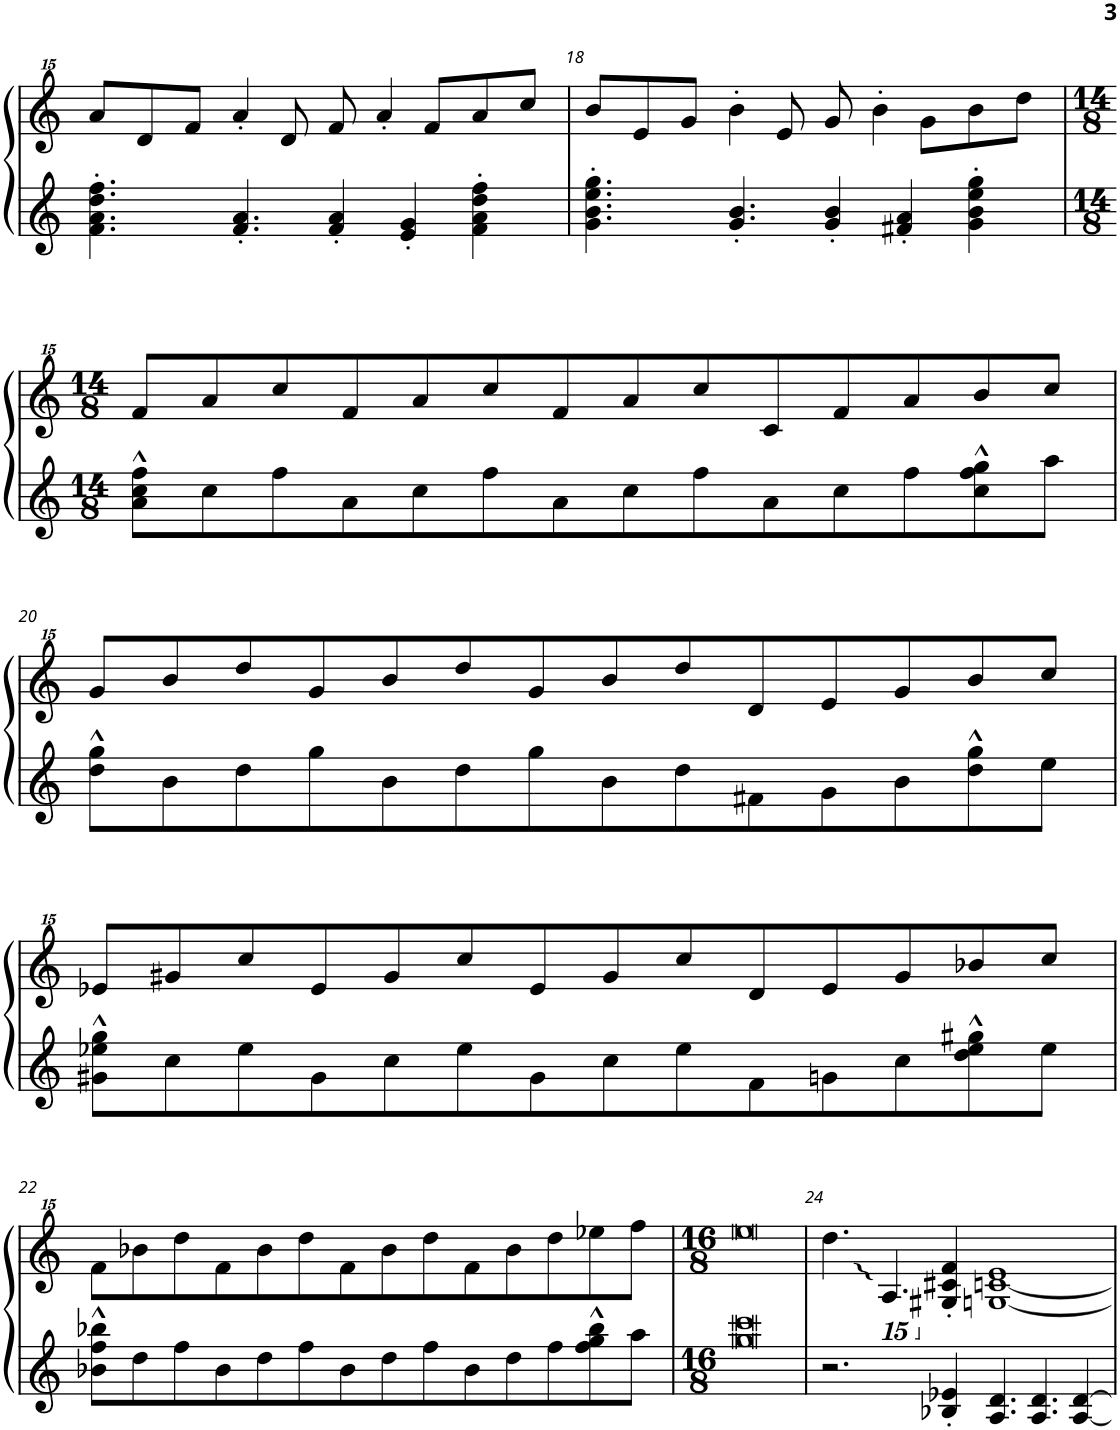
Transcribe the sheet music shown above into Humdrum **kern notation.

**kern	**kern
*part1	*part1
*staff2	*staff1
*I"Piano, Right	*
*I'Pno.	*
!!LO:PB:g=z
*clefG2	*clefG^^2
*k[]	*k[]
*M12/8	*M12/8
=17	=17
4.f\' 4.a\' 4.dd\' 4.ff\'	8aaa/L
.	8ddd/
.	8fff/J
4.f/' 4.a/'	4aaa'/
.	8ddd/
4f/' 4a/'	8fff/
.	4aaa'/
4e/' 4g/'	.
.	8fff/L
4f\' 4a\' 4dd\' 4ff\'	8aaa/
.	8cccc/J
=18	=18
4.g\' 4.b\' 4.ee\' 4.gg\'	8bbb/L
.	8eee/
.	8ggg/J
4.g/' 4.b/'	4bbb'\
.	8eee/
4g/' 4b/'	8ggg/
.	4bbb'\
4f#X/' 4a/'	.
.	8ggg\L
4g\' 4b\' 4ee\' 4gg\'	8bbb\
.	8dddd\J
!!LO:LB:g=z
=19	=19
*M14/8	*M14/8
8a\^^ 8cc\^^ 8ff\^^L	8fff/L
8cc\	8aaa/
8ff\	8cccc/
8a\	8fff/
8cc\	8aaa/
8ff\	8cccc/
8a\	8fff/
8cc\	8aaa/
8ff\	8cccc/
8a\	8ccc/
8cc\	8fff/
8ff\	8aaa/
8cc\^^ 8ff\^^ 8gg\^^	8bbb/
8aa\J	8cccc/J
!!LO:LB:g=z
=20	=20
8dd\^^ 8gg\^^L	8ggg/L
8b\	8bbb/
8dd\	8dddd/
8gg\	8ggg/
8b\	8bbb/
8dd\	8dddd/
8gg\	8ggg/
8b\	8bbb/
8dd\	8dddd/
8f#X\	8ddd/
8g\	8eee/
8b\	8ggg/
8dd\^^ 8gg\^^	8bbb/
8ee\J	8cccc/J
!!LO:LB:g=z
=21	=21
8g#X\^^ 8ee-X\^^ 8gg\^^L	8eee-X/L
8cc\	8ggg#X/
8ee-\	8cccc/
8g#\	8eee-/
8cc\	8ggg#/
8ee-\	8cccc/
8g#\	8eee-/
8cc\	8ggg#/
8ee-\	8cccc/
8f\	8ddd/
8gn\	8eee-/
8cc\	8ggg#/
8dd\^^ 8ee-\^^ 8gg#X\^^	8bbb-X/
8ee-\J	8cccc/J
!!LO:LB:g=z
=22	=22
8b-X\^^ 8ff\^^ 8bb-X\^^L	8fff\L
8dd\	8bbb-X\
8ff\	8dddd\
8b-\	8fff\
8dd\	8bbb-\
8ff\	8dddd\
8b-\	8fff\
8dd\	8bbb-\
8ff\	8dddd\
8b-\	8fff\
8dd\	8bbb-\
8ff\	8dddd\
8ff\^^ 8gg\^^ 8bb-\^^	8eeee-X\
8aa\J	8ffff\J
=23	=23
*M16/8	*M16/8
0gg 0ccc	0eeee
=24	=24
2.r	4.dddd\
*	*15ba
.	4.A/
*	*X15ba
4B-X/' 4e-X/'	4gg#X/' 4ccc#X/' 4fff/'
4.A/ 4.d/	[1ggn [1cccn 1eee
4.A/ 4.d/	.
[4A/ [4d/	.
=	=
*-	*-
